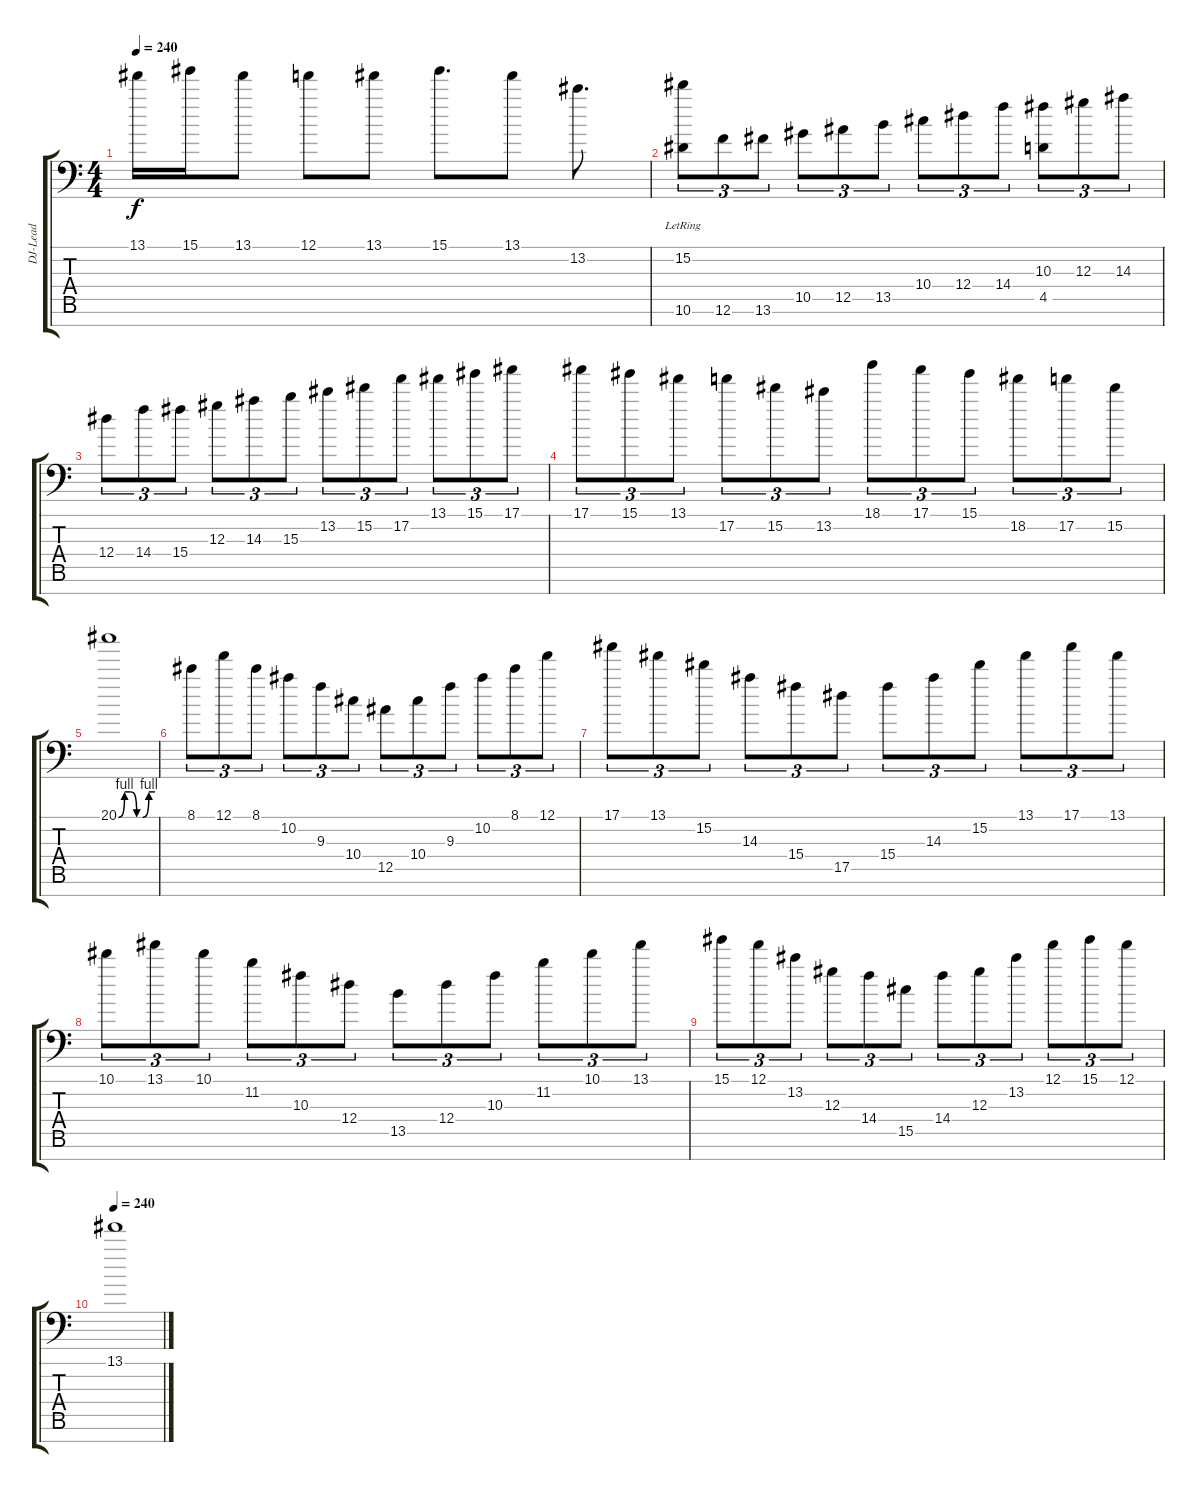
\track ("DJ-Lead" "DJ-Lead") {instrument acousticguitarsteel}
\staff {score tabs}
\tuning (F4 C4 Ab3 Eb3 Bb2 F2 Bb1) {hide}
\ts (4 4)
\tempo 240
\clef f4
\ks c
13.1.16{dy f} 15.1.16 13.1.8 12.1.8 13.1.8 15.1.8{d} 13.1.8 13.2.8{d} |
(15.2{lr} 10.6).8{tu (3 2)} 12.6.8{tu (3 2)} 13.6.8{tu (3 2)} 10.5.8{tu (3 2)} 12.5.8{tu (3 2)} 13.5.8{tu (3 2)} 10.4.8{tu (3 2)} 12.4.8{tu (3 2)} 14.4.8{tu (3 2)} (10.3 4.5).8{tu (3 2)} 12.3.8{tu (3 2)} 14.3.8{tu (3 2)} |
12.4.8{tu (3 2)} 14.4.8{tu (3 2)} 15.4.8{tu (3 2)} 12.3.8{tu (3 2)} 14.3.8{tu (3 2)} 15.3.8{tu (3 2)} 13.2.8{tu (3 2)} 15.2.8{tu (3 2)} 17.2.8{tu (3 2)} 13.1.8{tu (3 2)} 15.1.8{tu (3 2)} 17.1.8{tu (3 2)} |
17.1.8{tu (3 2)} 15.1.8{tu (3 2)} 13.1.8{tu (3 2)} 17.2.8{tu (3 2)} 15.2.8{tu (3 2)} 13.2.8{tu (3 2)} 18.1.8{tu (3 2)} 17.1.8{tu (3 2)} 15.1.8{tu (3 2)} 18.2.8{tu (3 2)} 17.2.8{tu (3 2)} 15.2.8{tu (3 2)} |
20.1{be (custom 0 0 10 4 20 4 30 0 40 0 50 4 60 4)}.1 |
8.1.8{tu (3 2)} 12.1.8{tu (3 2)} 8.1.8{tu (3 2)} 10.2.8{tu (3 2)} 9.3.8{tu (3 2)} 10.4.8{tu (3 2)} 12.5.8{tu (3 2)} 10.4.8{tu (3 2)} 9.3.8{tu (3 2)} 10.2.8{tu (3 2)} 8.1.8{tu (3 2)} 12.1.8{tu (3 2)} |
17.1.8{tu (3 2)} 13.1.8{tu (3 2)} 15.2.8{tu (3 2)} 14.3.8{tu (3 2)} 15.4.8{tu (3 2)} 17.5.8{tu (3 2)} 15.4.8{tu (3 2)} 14.3.8{tu (3 2)} 15.2.8{tu (3 2)} 13.1.8{tu (3 2)} 17.1.8{tu (3 2)} 13.1.8{tu (3 2)} |
10.1.8{tu (3 2)} 13.1.8{tu (3 2)} 10.1.8{tu (3 2)} 11.2.8{tu (3 2)} 10.3.8{tu (3 2)} 12.4.8{tu (3 2)} 13.5.8{tu (3 2)} 12.4.8{tu (3 2)} 10.3.8{tu (3 2)} 11.2.8{tu (3 2)} 10.1.8{tu (3 2)} 13.1.8{tu (3 2)} |
15.1.8{tu (3 2)} 12.1.8{tu (3 2)} 13.2.8{tu (3 2)} 12.3.8{tu (3 2)} 14.4.8{tu (3 2)} 15.5.8{tu (3 2)} 14.4.8{tu (3 2)} 12.3.8{tu (3 2)} 13.2.8{tu (3 2)} 12.1.8{tu (3 2)} 15.1.8{tu (3 2)} 12.1.8{tu (3 2)} |
\tempo 240
13.1.1
